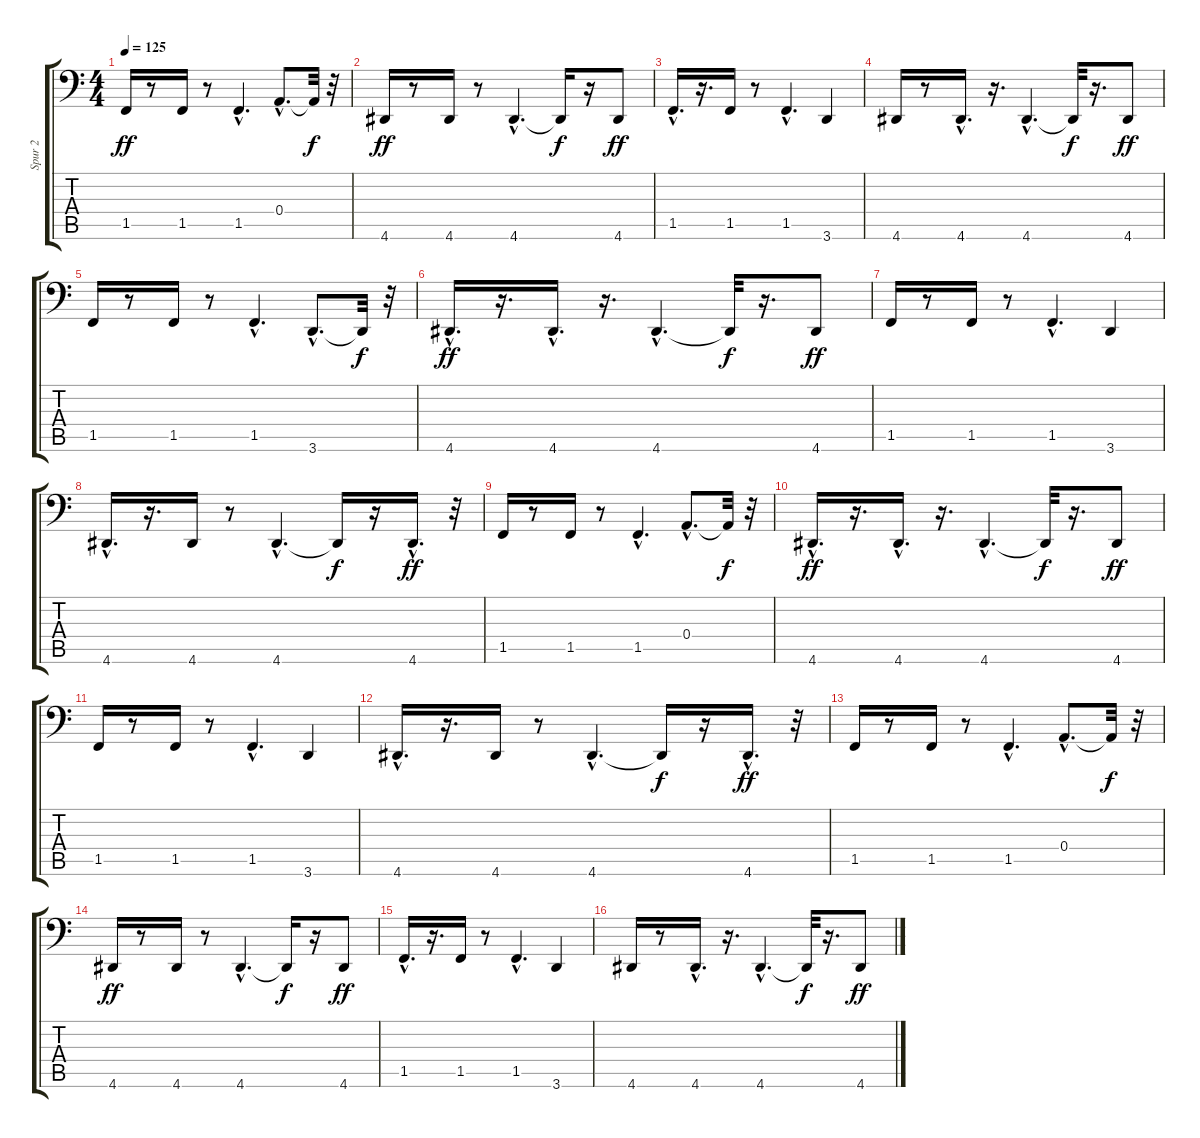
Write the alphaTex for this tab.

\track ("Spur 2" "Spur 2") {instrument electricbassfinger}
\staff {score tabs}
\tuning (C3 G2 D2 A1 E1 B0) {hide}
\ts (4 4)
\tempo 125
\clef f4
\ks c
1.5.16{dy ff} r.8 1.5.16 r.8 1.5{hac}.4{d} 0.4{hac}.8{d} 0.4{t}.32{dy f} r.32 |
4.6.16{dy ff} r.8 4.6.16 r.8 4.6{hac}.4{d} 4.6{t}.16{dy f} r.16 4.6.8{dy ff} |
1.5{hac}.16{d} r.16{d} 1.5.16 r.8 1.5{hac}.4{d} 3.6.4 |
4.6.16 r.8 4.6{hac}.16{d} r.16{d} 4.6{hac}.4{d} 4.6{t}.32{dy f} r.16{d} 4.6.8{dy ff} |
1.5.16 r.8 1.5.16 r.8 1.5{hac}.4{d} 3.6{hac}.8{d} 3.6{t}.32{dy f} r.32 |
4.6{hac}.16{d dy ff} r.16{d} 4.6{hac}.16{d} r.16{d} 4.6{hac}.4{d} 4.6{t}.32{dy f} r.16{d} 4.6.8{dy ff} |
1.5.16 r.8 1.5.16 r.8 1.5{hac}.4{d} 3.6.4 |
4.6{hac}.16{d} r.16{d} 4.6.16 r.8 4.6{hac}.4{d} 4.6{t}.16{dy f} r.16 4.6{hac}.16{d dy ff} r.32 |
1.5.16 r.8 1.5.16 r.8 1.5{hac}.4{d} 0.4{hac}.8{d} 0.4{t}.32{dy f} r.32 |
4.6{hac}.16{d dy ff} r.16{d} 4.6{hac}.16{d} r.16{d} 4.6{hac}.4{d} 4.6{t}.32{dy f} r.16{d} 4.6.8{dy ff} |
1.5.16 r.8 1.5.16 r.8 1.5{hac}.4{d} 3.6.4 |
4.6{hac}.16{d} r.16{d} 4.6.16 r.8 4.6{hac}.4{d} 4.6{t}.16{dy f} r.16 4.6{hac}.16{d dy ff} r.32 |
1.5.16 r.8 1.5.16 r.8 1.5{hac}.4{d} 0.4{hac}.8{d} 0.4{t}.32{dy f} r.32 |
4.6.16{dy ff} r.8 4.6.16 r.8 4.6{hac}.4{d} 4.6{t}.16{dy f} r.16 4.6.8{dy ff} |
1.5{hac}.16{d} r.16{d} 1.5.16 r.8 1.5{hac}.4{d} 3.6.4 |
4.6.16 r.8 4.6{hac}.16{d} r.16{d} 4.6{hac}.4{d} 4.6{t}.32{dy f} r.16{d} 4.6.8{dy ff}
